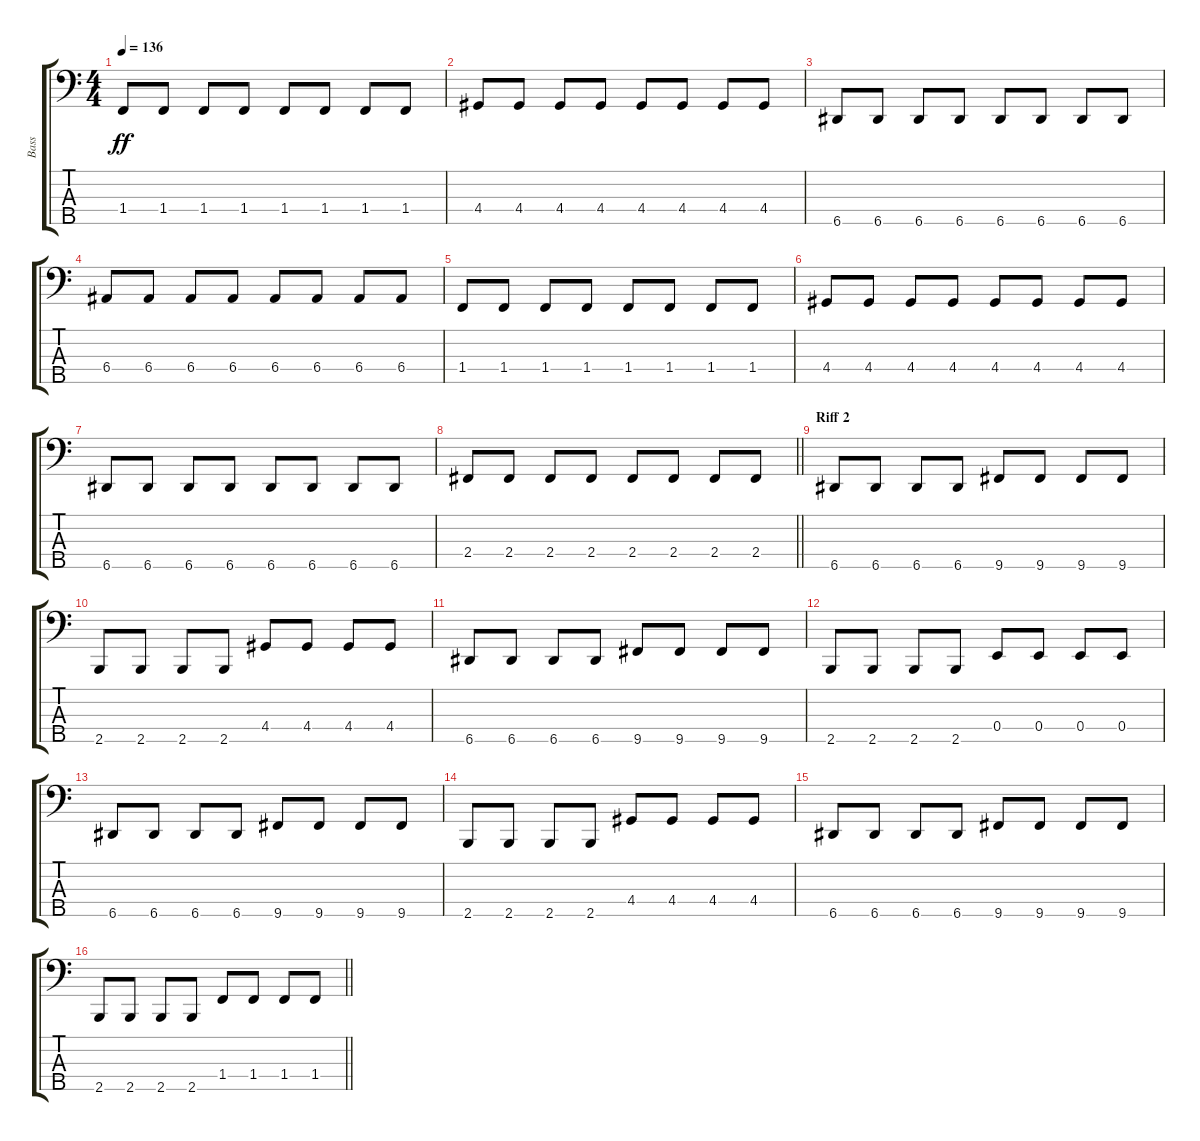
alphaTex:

\track ("Bass" "Bass") {instrument electricbasspick}
\staff {score tabs}
\tuning (G2 D2 A1 E1 A0) {hide}
\ts (4 4)
\tempo 136
\clef f4
\ks c
1.4.8{dy ff} 1.4.8 1.4.8 1.4.8 1.4.8 1.4.8 1.4.8 1.4.8 |
4.4.8 4.4.8 4.4.8 4.4.8 4.4.8 4.4.8 4.4.8 4.4.8 |
6.5.8 6.5.8 6.5.8 6.5.8 6.5.8 6.5.8 6.5.8 6.5.8 |
6.4.8 6.4.8 6.4.8 6.4.8 6.4.8 6.4.8 6.4.8 6.4.8 |
1.4.8 1.4.8 1.4.8 1.4.8 1.4.8 1.4.8 1.4.8 1.4.8 |
4.4.8 4.4.8 4.4.8 4.4.8 4.4.8 4.4.8 4.4.8 4.4.8 |
6.5.8 6.5.8 6.5.8 6.5.8 6.5.8 6.5.8 6.5.8 6.5.8 |
\barLineRight lightlight
2.4.8 2.4.8 2.4.8 2.4.8 2.4.8 2.4.8 2.4.8 2.4.8 |
\section ("" "Riff 2")
6.5.8 6.5.8 6.5.8 6.5.8 9.5.8 9.5.8 9.5.8 9.5.8 |
2.5.8 2.5.8 2.5.8 2.5.8 4.4.8 4.4.8 4.4.8 4.4.8 |
6.5.8 6.5.8 6.5.8 6.5.8 9.5.8 9.5.8 9.5.8 9.5.8 |
2.5.8 2.5.8 2.5.8 2.5.8 0.4.8 0.4.8 0.4.8 0.4.8 |
6.5.8 6.5.8 6.5.8 6.5.8 9.5.8 9.5.8 9.5.8 9.5.8 |
2.5.8 2.5.8 2.5.8 2.5.8 4.4.8 4.4.8 4.4.8 4.4.8 |
6.5.8 6.5.8 6.5.8 6.5.8 9.5.8 9.5.8 9.5.8 9.5.8 |
\barLineRight lightlight
2.5.8 2.5.8 2.5.8 2.5.8 1.4.8 1.4.8 1.4.8 1.4.8
